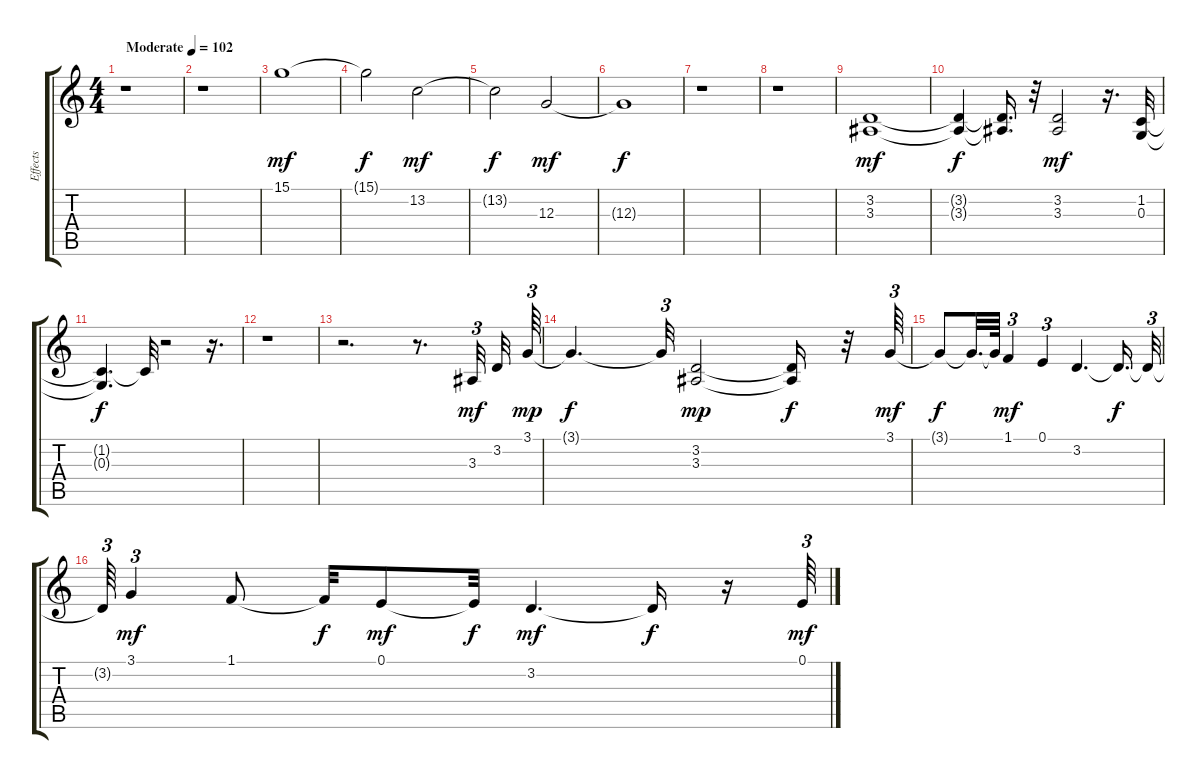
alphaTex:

\track ("Effects" "Effects") {instrument fx8scifi}
\staff {score tabs}
\tuning (E4 B3 G3 D3 A2 E2) {hide}
\ts (4 4)
\tempo (102 "Moderate")
\clef g2
\ks c
r.1{dy mf instrument fx8scifi} |
r.1 |
15.1.1 |
15.1{t}.2{dy f} 13.2.2{dy mf} |
13.2{t}.2{dy f} 12.3.2{dy mf} |
12.3{t}.1{dy f} |
r.1 |
r.1 |
(3.2 3.3).1{dy mf} |
(3.2{t} 3.3{t}).4{dy f} (3.2{t} 3.3{t}).16{d} r.32 (3.2 3.3).2{dy mf} r.16{d} (1.2 0.3).32 |
(1.2{t} 0.3{t}).4{d dy f} 1.2{t}.32 r.2 r.16{d} |
r.1 |
r.2{d} r.8{d} 3.3.32{tu (3 2) dy mf beam splitsecondary} 3.2.32 3.1.64{tu (3 2) dy mp} |
3.1{t}.4{d dy f} 3.1{t}.32{tu (3 2)} (3.2 3.3).2{dy mp} (3.2{t} 3.3{t}).16{dy f} r.32 3.1.64{tu (3 2) dy mf} |
3.1{t}.8{dy f} 3.1{t}.32{d} 3.1{t}.64 1.1.4{tu (3 2) dy mf} 0.1.4{tu (3 2)} 3.2.4{d} 3.2{t}.16{d dy f} 3.2{t}.32{tu (3 2)} |
3.2{t}.64{tu (3 2)} 3.1.4{tu (3 2) dy mf} 1.1.8 1.1{t}.32{dy f} 0.1.8{dy mf} 0.1{t}.32{dy f} 3.2.4{d dy mf} 3.2{t}.16{dy f} r.16 0.1.64{tu (3 2) dy mf}
